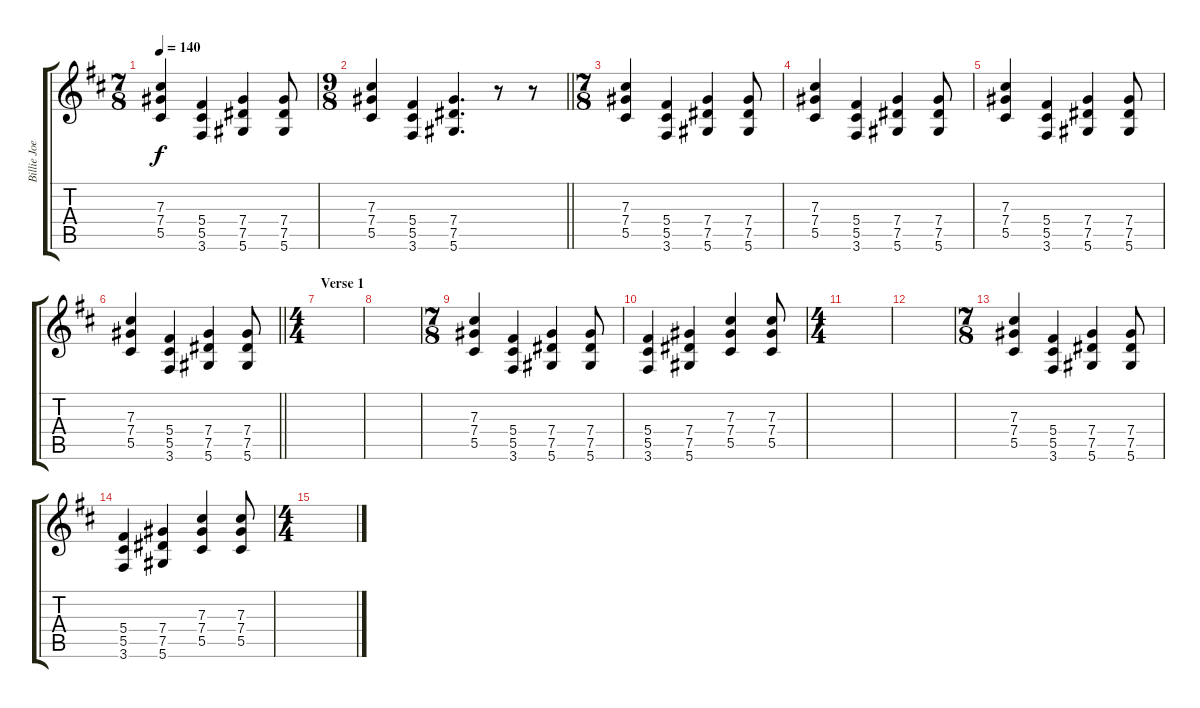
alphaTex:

\track ("Billie Joe Armstrong" "Billie Joe") {instrument distortionguitar}
\staff {score tabs}
\tuning (Eb4 Bb3 Gb3 Db3 Ab2 Eb2) {hide}
\ts (7 8)
\tempo 140
\clef g2
\ks d
(7.3 7.4 5.5).4{dy f} (5.4 5.5 3.6).4 (7.4 7.5 5.6).4 (7.4 7.5 5.6).8 |
\ts (9 8)
\barLineRight lightlight
(7.3 7.4 5.5).4 (5.4 5.5 3.6).4 (7.4 7.5 5.6).4{d} r.8 r.8 |
\ts (7 8)
(7.3 7.4 5.5).4 (5.4 5.5 3.6).4 (7.4 7.5 5.6).4 (7.4 7.5 5.6).8 |
(7.3 7.4 5.5).4 (5.4 5.5 3.6).4 (7.4 7.5 5.6).4 (7.4 7.5 5.6).8 |
(7.3 7.4 5.5).4 (5.4 5.5 3.6).4 (7.4 7.5 5.6).4 (7.4 7.5 5.6).8 |
\barLineRight lightlight
(7.3 7.4 5.5).4 (5.4 5.5 3.6).4 (7.4 7.5 5.6).4 (7.4 7.5 5.6).8 |
\ts (4 4)
\section ("" "Verse 1")
|
|
\ts (7 8)
(7.3 7.4 5.5).4 (5.4 5.5 3.6).4 (7.4 7.5 5.6).4 (7.4 7.5 5.6).8 |
(5.4 5.5 3.6).4 (7.4 7.5 5.6).4 (7.3 7.4 5.5).4 (7.3 7.4 5.5).8 |
\ts (4 4)
|
|
\ts (7 8)
(7.3 7.4 5.5).4 (5.4 5.5 3.6).4 (7.4 7.5 5.6).4 (7.4 7.5 5.6).8 |
(5.4 5.5 3.6).4 (7.4 7.5 5.6).4 (7.3 7.4 5.5).4 (7.3 7.4 5.5).8 |
\ts (4 4)
